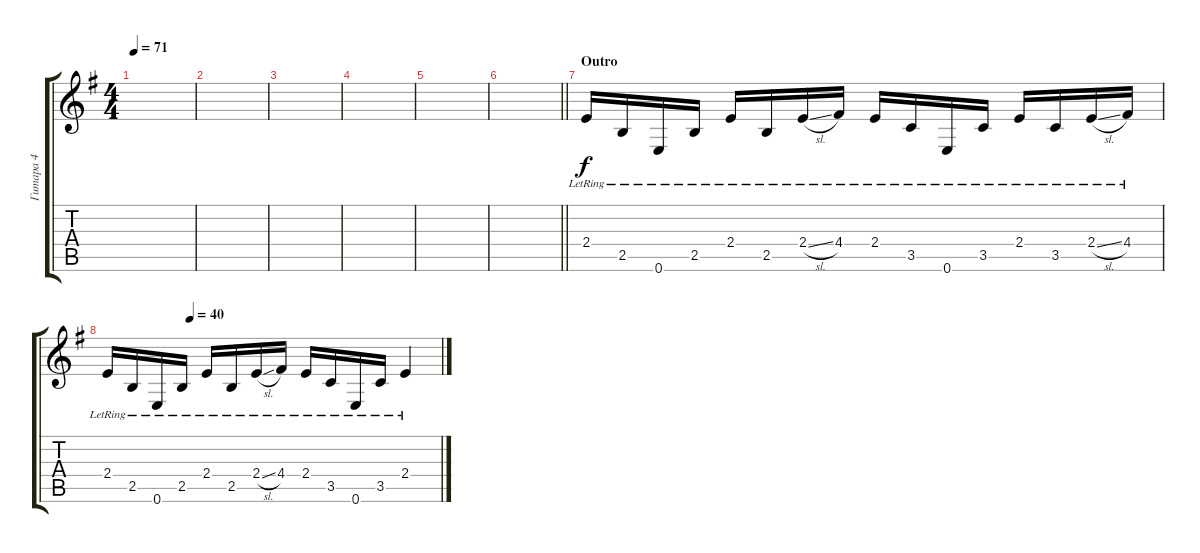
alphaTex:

\track ("Гитара 4" "Гитара 4") {instrument distortionguitar}
\staff {score tabs}
\tuning (E4 B3 G3 D3 A2 E2) {hide}
\ts (4 4)
\tempo 71
\clef g2
\ks eminor
|
|
|
|
|
\barLineRight lightlight
|
\section ("" "Outro")
2.4{lr}.16{instrument electricguitarclean} 2.5{lr}.16 0.6{lr}.16 2.5{lr}.16 2.4{lr}.16 2.5{lr}.16 2.4{sl lr}.16 4.4{lr}.16 2.4{lr}.16 3.5{lr}.16 0.6{lr}.16 3.5{lr}.16 2.4{lr}.16 3.5{lr}.16 2.4{sl lr}.16 4.4{lr}.16 |
\tempo (40 0.25)
2.4{lr}.16 2.5{lr}.16 0.6{lr}.16 2.5{lr}.16 2.4{lr}.16 2.5{lr}.16 2.4{sl lr}.16 4.4{lr}.16 2.4{lr}.16 3.5{lr}.16 0.6{lr}.16 3.5{lr}.16 2.4{lr}.4
